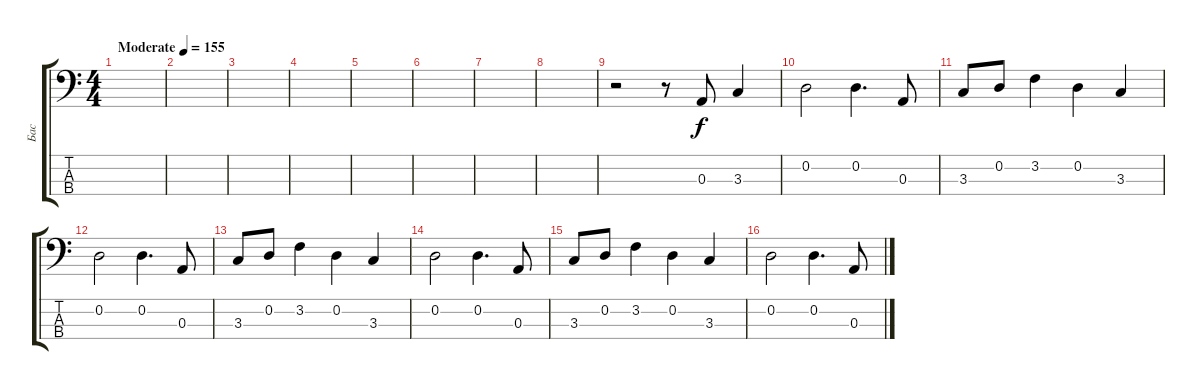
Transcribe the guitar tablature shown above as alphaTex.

\track ("Бас" "Бас") {instrument electricbassfinger}
\staff {score tabs}
\tuning (G2 D2 A1 E1) {hide}
\ts (4 4)
\tempo (155 "Moderate")
\clef f4
\ks c
|
|
|
|
|
|
|
|
r.2 r.8 0.3.8 3.3.4 |
0.2.2 0.2.4{d} 0.3.8 |
3.3.8 0.2.8 3.2.4 0.2.4 3.3.4 |
0.2.2 0.2.4{d} 0.3.8 |
3.3.8 0.2.8 3.2.4 0.2.4 3.3.4 |
0.2.2 0.2.4{d} 0.3.8 |
3.3.8 0.2.8 3.2.4 0.2.4 3.3.4 |
0.2.2 0.2.4{d} 0.3.8
